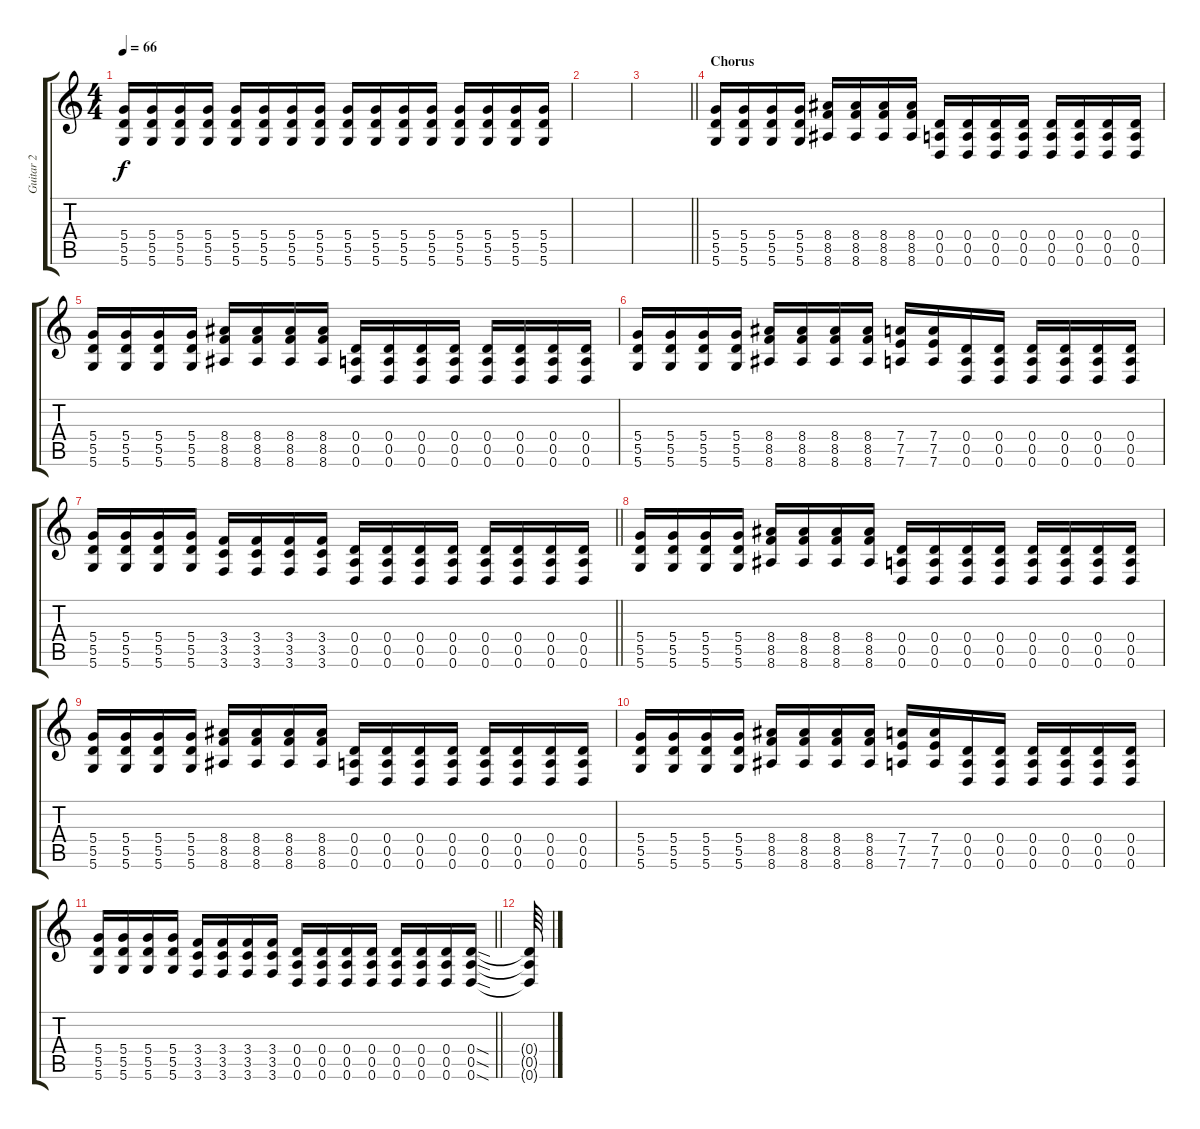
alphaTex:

\track ("Guitar 2" "Guitar 2") {instrument overdrivenguitar}
\staff {score tabs}
\tuning (E4 B3 G3 D3 A2 D2) {hide}
\ts (4 4)
\tempo 66
\clef g2
\ks c
(5.4 5.5 5.6).16{dy f} (5.4 5.5 5.6).16 (5.4 5.5 5.6).16 (5.4 5.5 5.6).16 (5.4 5.5 5.6).16 (5.4 5.5 5.6).16 (5.4 5.5 5.6).16 (5.4 5.5 5.6).16 (5.4 5.5 5.6).16 (5.4 5.5 5.6).16 (5.4 5.5 5.6).16 (5.4 5.5 5.6).16 (5.4 5.5 5.6).16 (5.4 5.5 5.6).16 (5.4 5.5 5.6).16 (5.4 5.5 5.6).16 |
|
\barLineRight lightlight
|
\section ("" "Chorus")
(5.4 5.5 5.6).16 (5.4 5.5 5.6).16 (5.4 5.5 5.6).16 (5.4 5.5 5.6).16 (8.4 8.5 8.6).16 (8.4 8.5 8.6).16 (8.4 8.5 8.6).16 (8.4 8.5 8.6).16 (0.4 0.5 0.6).16 (0.4 0.5 0.6).16 (0.4 0.5 0.6).16 (0.4 0.5 0.6).16 (0.4 0.5 0.6).16 (0.4 0.5 0.6).16 (0.4 0.5 0.6).16 (0.4 0.5 0.6).16 |
(5.4 5.5 5.6).16 (5.4 5.5 5.6).16 (5.4 5.5 5.6).16 (5.4 5.5 5.6).16 (8.4 8.5 8.6).16 (8.4 8.5 8.6).16 (8.4 8.5 8.6).16 (8.4 8.5 8.6).16 (0.4 0.5 0.6).16 (0.4 0.5 0.6).16 (0.4 0.5 0.6).16 (0.4 0.5 0.6).16 (0.4 0.5 0.6).16 (0.4 0.5 0.6).16 (0.4 0.5 0.6).16 (0.4 0.5 0.6).16 |
(5.4 5.5 5.6).16 (5.4 5.5 5.6).16 (5.4 5.5 5.6).16 (5.4 5.5 5.6).16 (8.4 8.5 8.6).16 (8.4 8.5 8.6).16 (8.4 8.5 8.6).16 (8.4 8.5 8.6).16 (7.4 7.5 7.6).16 (7.4 7.5 7.6).16 (0.4 0.5 0.6).16 (0.4 0.5 0.6).16 (0.4 0.5 0.6).16 (0.4 0.5 0.6).16 (0.4 0.5 0.6).16 (0.4 0.5 0.6).16 |
\barLineRight lightlight
(5.4 5.5 5.6).16 (5.4 5.5 5.6).16 (5.4 5.5 5.6).16 (5.4 5.5 5.6).16 (3.4 3.5 3.6).16 (3.4 3.5 3.6).16 (3.4 3.5 3.6).16 (3.4 3.5 3.6).16 (0.4 0.5 0.6).16 (0.4 0.5 0.6).16 (0.4 0.5 0.6).16 (0.4 0.5 0.6).16 (0.4 0.5 0.6).16 (0.4 0.5 0.6).16 (0.4 0.5 0.6).16 (0.4 0.5 0.6).16 |
(5.4 5.5 5.6).16 (5.4 5.5 5.6).16 (5.4 5.5 5.6).16 (5.4 5.5 5.6).16 (8.4 8.5 8.6).16 (8.4 8.5 8.6).16 (8.4 8.5 8.6).16 (8.4 8.5 8.6).16 (0.4 0.5 0.6).16 (0.4 0.5 0.6).16 (0.4 0.5 0.6).16 (0.4 0.5 0.6).16 (0.4 0.5 0.6).16 (0.4 0.5 0.6).16 (0.4 0.5 0.6).16 (0.4 0.5 0.6).16 |
(5.4 5.5 5.6).16 (5.4 5.5 5.6).16 (5.4 5.5 5.6).16 (5.4 5.5 5.6).16 (8.4 8.5 8.6).16 (8.4 8.5 8.6).16 (8.4 8.5 8.6).16 (8.4 8.5 8.6).16 (0.4 0.5 0.6).16 (0.4 0.5 0.6).16 (0.4 0.5 0.6).16 (0.4 0.5 0.6).16 (0.4 0.5 0.6).16 (0.4 0.5 0.6).16 (0.4 0.5 0.6).16 (0.4 0.5 0.6).16 |
(5.4 5.5 5.6).16 (5.4 5.5 5.6).16 (5.4 5.5 5.6).16 (5.4 5.5 5.6).16 (8.4 8.5 8.6).16 (8.4 8.5 8.6).16 (8.4 8.5 8.6).16 (8.4 8.5 8.6).16 (7.4 7.5 7.6).16 (7.4 7.5 7.6).16 (0.4 0.5 0.6).16 (0.4 0.5 0.6).16 (0.4 0.5 0.6).16 (0.4 0.5 0.6).16 (0.4 0.5 0.6).16 (0.4 0.5 0.6).16 |
\barLineRight lightlight
(5.4 5.5 5.6).16 (5.4 5.5 5.6).16 (5.4 5.5 5.6).16 (5.4 5.5 5.6).16 (3.4 3.5 3.6).16 (3.4 3.5 3.6).16 (3.4 3.5 3.6).16 (3.4 3.5 3.6).16 (0.4 0.5 0.6).16 (0.4 0.5 0.6).16 (0.4 0.5 0.6).16 (0.4 0.5 0.6).16 (0.4 0.5 0.6).16 (0.4 0.5 0.6).16 (0.4 0.5 0.6).16 (0.4{sod} 0.5{sod} 0.6{sod}).16 |
(0.4{t} 0.5{t} 0.6{t}).64
